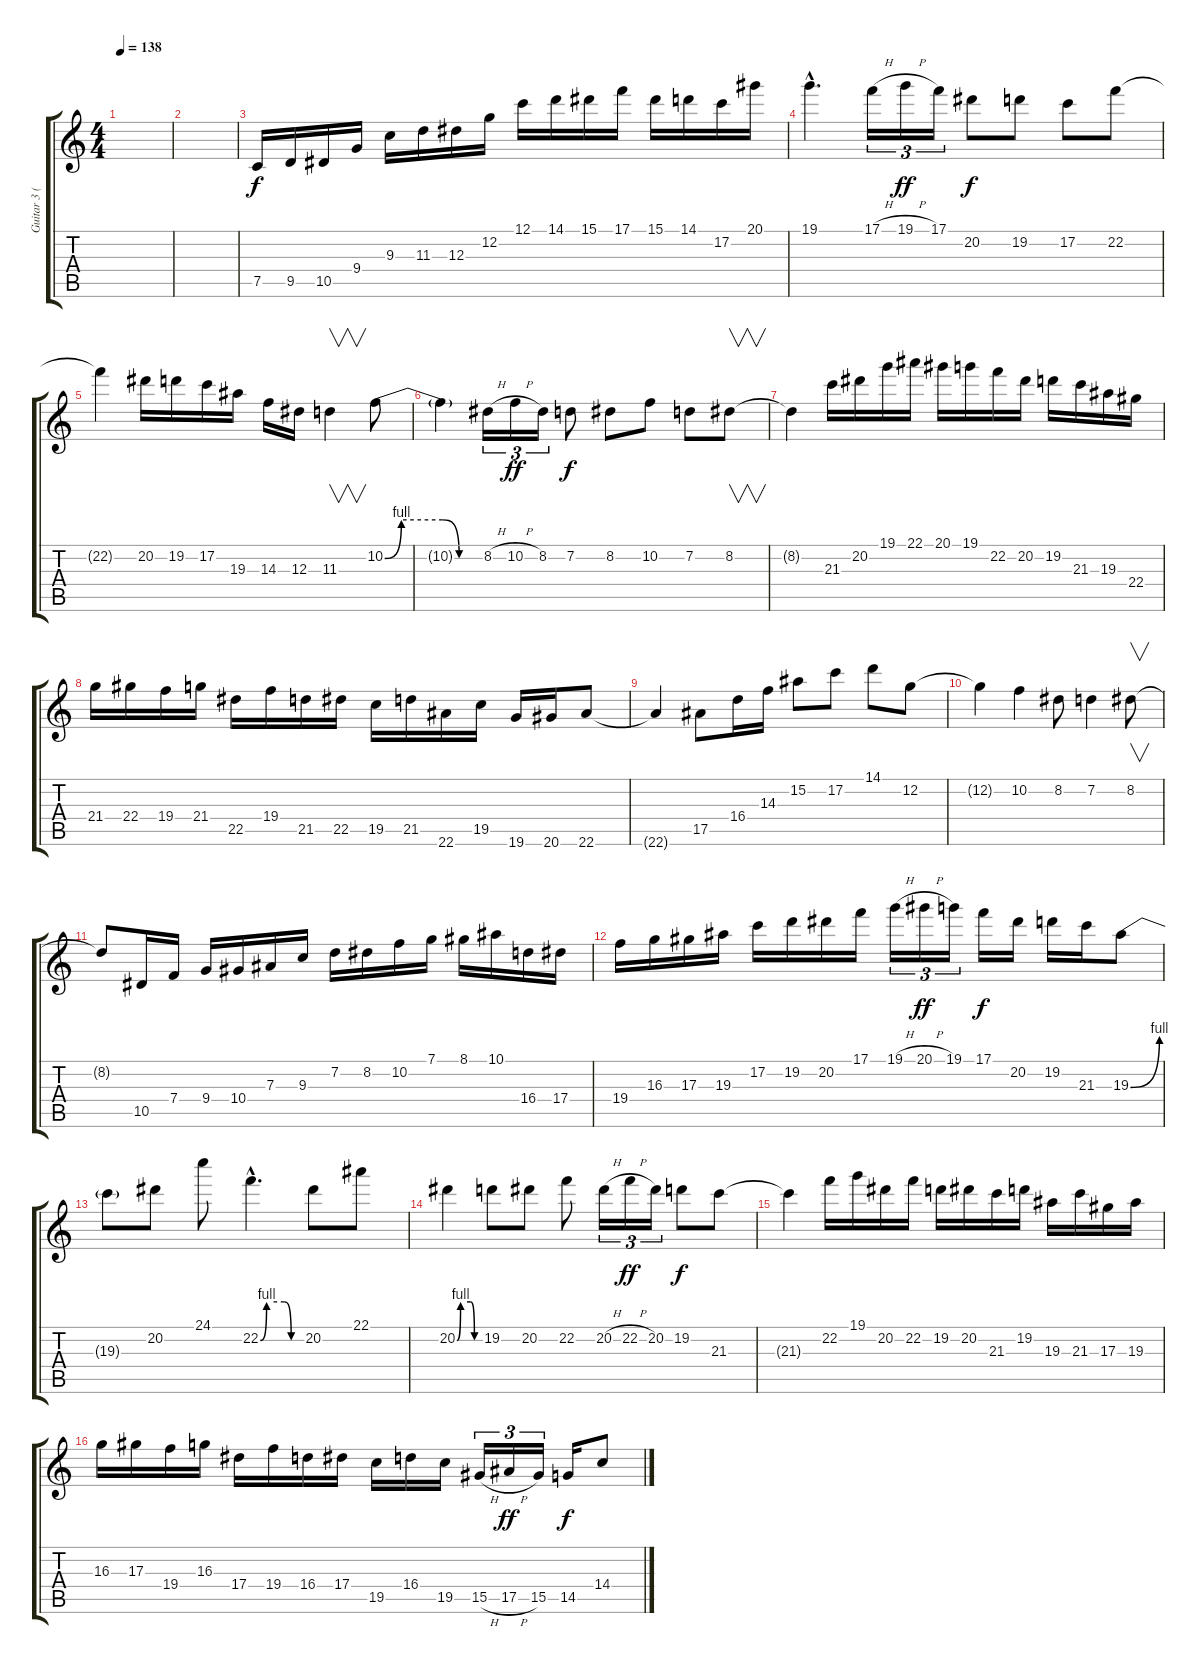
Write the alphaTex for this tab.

\track ("Guitar 3 (Solo)" "Guitar 3 (") {instrument distortionguitar}
\staff {score tabs}
\tuning (C4 G3 Eb3 Bb2 F2 C2) {hide}
\ts (4 4)
\tempo 138
\clef g2
\ks c
|
|
7.5.16 9.5.16 10.5.16 9.4.16 9.3.16 11.3.16 12.3.16 12.2.16 12.1.16 14.1.16 15.1.16 17.1.16 15.1.16 14.1.16 17.2.16 20.1.16 |
19.1{hac}.4{d} 17.1{h}.16{tu (3 2)} 19.1{h}.16{tu (3 2) dy ff} 17.1.16{tu (3 2)} 20.2.8{dy f} 19.2.8 17.2.8 22.2.8 |
22.2{t}.4 20.2.16 19.2.16 17.2.16 19.3.16 14.3.16 12.3.16 11.3.4{v} 10.2{be (custom 0 0 10 4 35 4 45 0 60 0)}.8 |
10.2{t}.4 8.2{h}.16{tu (3 2)} 10.2{h}.16{tu (3 2) dy ff} 8.2.16{tu (3 2)} 7.2.8{dy f} 8.2.8 10.2.8 7.2.8 8.2.8{v} |
8.2{t}.4 21.3.16 20.2.16 19.1.16 22.1.16 20.1.16 19.1.16 22.2.16 20.2.16 19.2.16 21.3.16 19.3.16 22.4.16 |
21.4.16 22.4.16 19.4.16 21.4.16 22.5.16 19.4.16 21.5.16 22.5.16 19.5.16 21.5.16 22.6.16 19.5.16 19.6.16 20.6.16 22.6.8 |
22.6{t}.4 17.5.8 16.4.16 14.3.16 15.2.8 17.2.8 14.1.8 12.2.8 |
12.2{t}.4 10.2.4 8.2.8 7.2.4 8.2.8{v} |
8.2{t}.8 10.5.16 7.4.16 9.4.16 10.4.16 7.3.16 9.3.16 7.2.16 8.2.16 10.2.16 7.1.16 8.1.16 10.1.16 16.4.16 17.4.16 |
19.4.16 16.3.16 17.3.16 19.3.16 17.2.16 19.2.16 20.2.16 17.1.16 19.1{h}.16{tu (3 2)} 20.1{h}.16{tu (3 2) dy ff} 19.1.16{tu (3 2)} 17.1.16{dy f} 20.2.16 19.2.16 21.3.16 19.3{be (bend 0 0 60 4)}.8 |
19.3{t}.8 20.2.8 24.1.8 22.2{be (custom 0 0 9 4 35 4 45 0 60 0) hac}.4{d} 20.2.8 22.1.8 |
20.2{be (custom 0 0 9 4 35 4 45 0 60 0)}.4 19.2.8 20.2.8 22.2.8 20.2{h}.16{tu (3 2)} 22.2{h}.16{tu (3 2) dy ff} 20.2.16{tu (3 2)} 19.2.8{dy f} 21.3.8 |
21.3{t}.4 22.2.16 19.1.16 20.2.16 22.2.16 19.2.16 20.2.16 21.3.16 19.2.16 19.3.16 21.3.16 17.3.16 19.3.16 |
16.3.16 17.3.16 19.4.16 16.3.16 17.4.16 19.4.16 16.4.16 17.4.16 19.5.16 16.4.16 19.5.16 15.5{h}.16{tu (3 2)} 17.5{h}.16{tu (3 2) dy ff} 15.5.16{tu (3 2)} 14.5.16{dy f} 14.4.8
